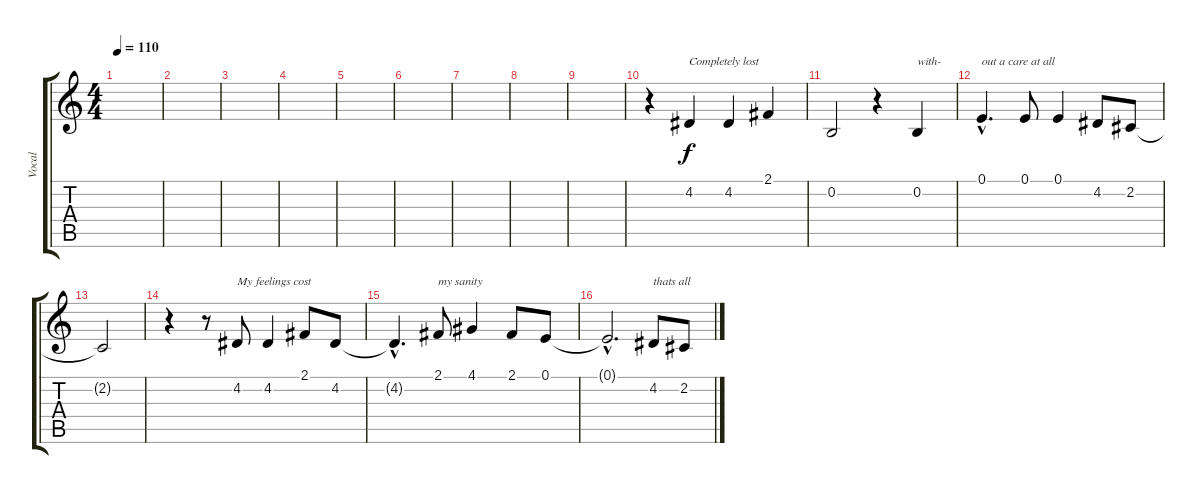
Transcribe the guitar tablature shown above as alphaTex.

\track ("Vocal" "Vocal") {instrument altosax}
\staff {score tabs}
\tuning (E4 B3 G3 D3 A2 E2) {hide}
\ts (4 4)
\tempo 110
\clef g2
\ks c
|
|
|
|
|
|
|
|
|
r.4 4.2.4{txt "Completely lost"} 4.2.4 2.1.4 |
0.2.2 r.4 0.2.4{txt "with-"} |
0.1{hac}.4{d txt "out a care at all"} 0.1.8 0.1.4 4.2.8 2.2.8 |
2.2{t}.2 |
r.4 r.8 4.2.8{txt "My feelings cost"} 4.2.4 2.1.8 4.2.8 |
4.2{hac t}.4{d} 2.1.8{txt "my sanity"} 4.1.4 2.1.8 0.1.8 |
0.1{hac t}.2{d} 4.2.8{txt "thats all"} 2.2.8
